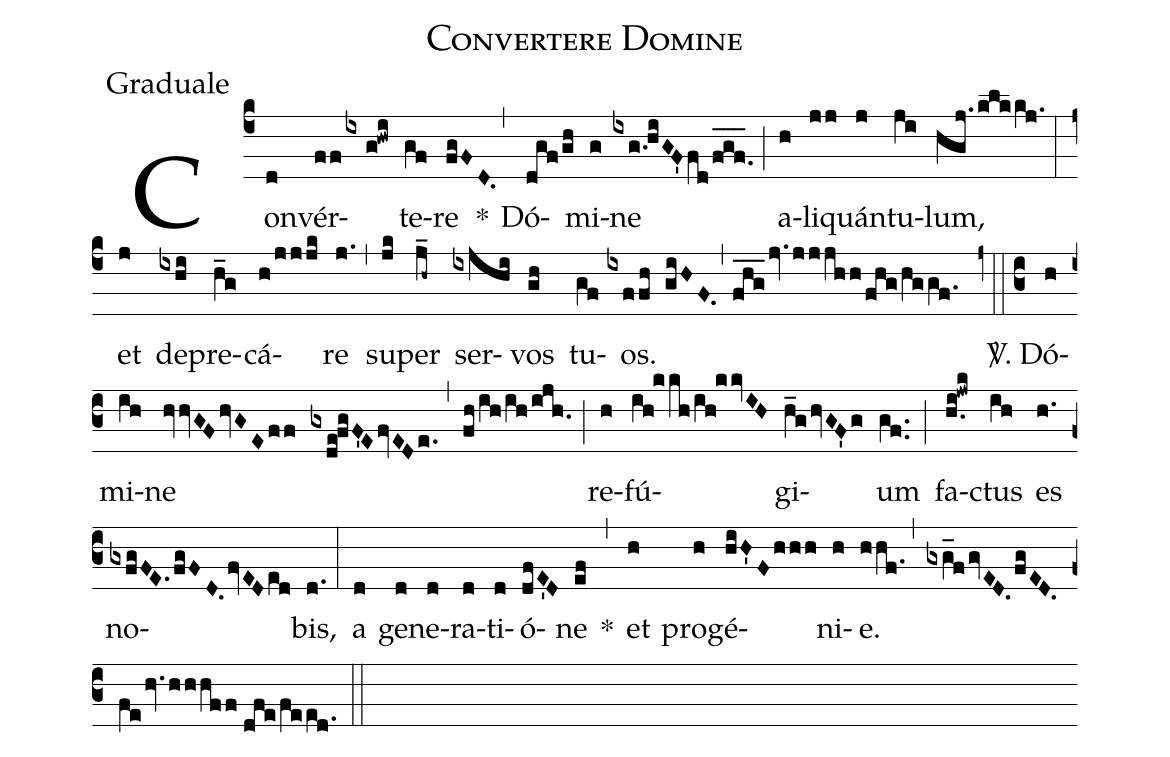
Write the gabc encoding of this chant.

name:Convertere Domine;
office-part:Graduale;
%%
(c4) Con(d)vér(ffix/g!hwi)te(gf)re(fgFD.) *(,) Dó(dgf/gh)mi(g)ne(ixg.!hiGF'fd/fgf.___) (;) a(h)li(jj)quán(j)tu(ji)lum,(hgj.klkkj.) (:)
et(j) de(ixhi)pre(h_g)cá(h/jjjk)re(j.) (,) su(jk)per(j_h~) ser(ixjhi)vos(gh) tu(gf)os.(ixffh giHF.,fhg___jv.jjjhh/fhg/hggf.) (z0::c3)
<sp>V/</sp>. Dó(h)mi(ih)ne(hvvGFhvGEff gxde!fgF'EfvEDe.,fh/ih/ih/ijh.) (;) re(h)fú(ih!kkh/ih!kkvIH)gi(h_ghvGF'g)um(gf..) (;) fa(h.i!jwk)ctus(ih) es(h.) no(gxfgFE.fgFD.fvEDed)bis,(d.) (:)
a(d) ge(d)ne(d)ra(d)ti(d)ó(dfE'D)ne(ef) *(,) et(h) pro(h)gé(hiH'Fhhh)ni(h)e.(hhf.,gxg_fgvED.fgED. fehv.hhhff//dfe/feed.) (::)
